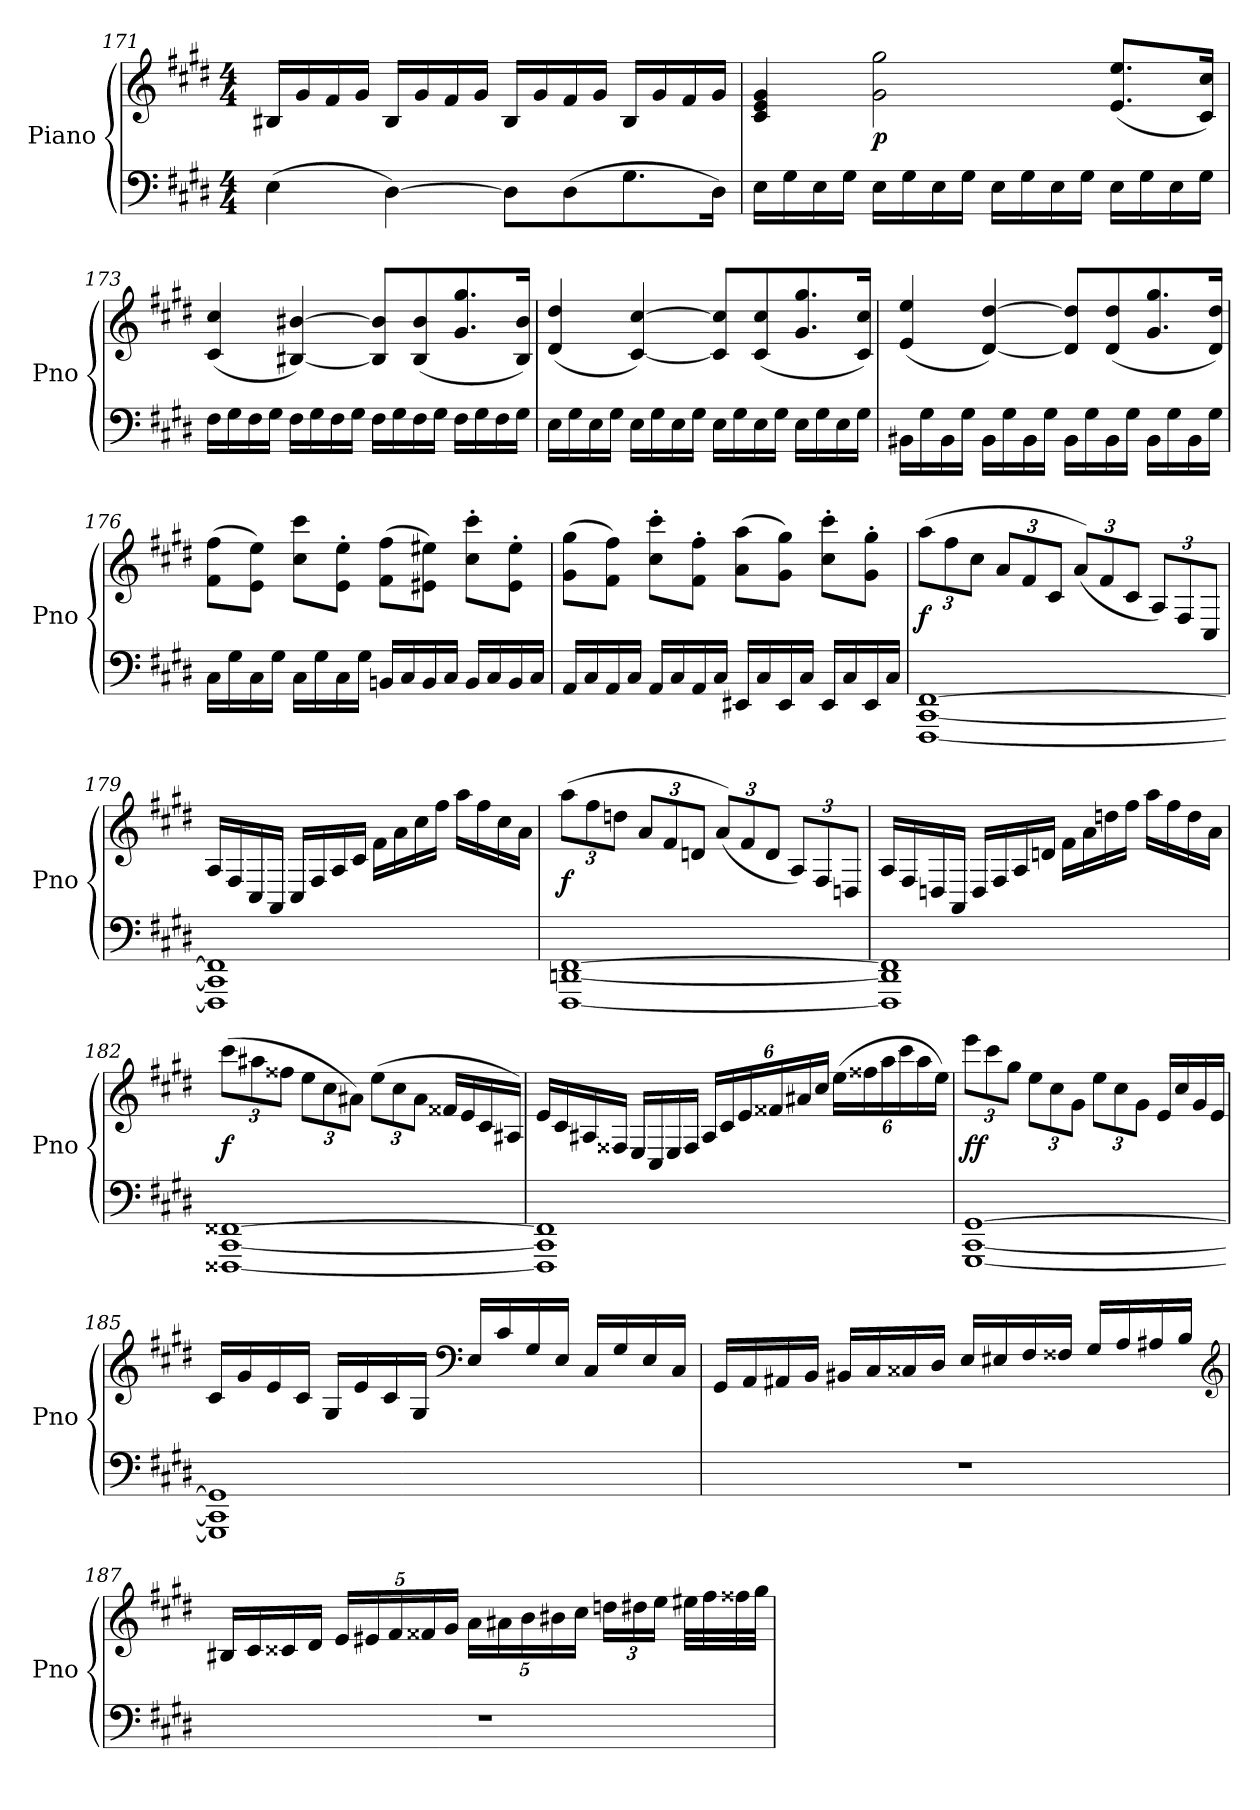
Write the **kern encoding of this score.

**kern	**kern	**dynam
*part1	*part1	*part1
*staff2	*staff1	*staff1/2
*I"Piano	*	*
*I'Pno	*	*
*clefF4	*clefG2	*
*k[f#c#g#d#]	*k[f#c#g#d#]	*
*M4/4	*M4/4	*
=171	=171	=171
(4E\	16B#X/LL	.
.	16g#/	.
.	16f#/	.
.	16g#/JJ	.
[4D#\)	16B#/LL	.
.	16g#/	.
.	16f#/	.
.	16g#/JJ	.
8D#\L]	16B#/LL	.
.	16g#/	.
(8D#\	16f#/	.
.	16g#/JJ	.
8.G#\	16B#/LL	.
.	16g#/	.
.	16f#/	.
16D#\Jk)	16g#/JJ	.
=172	=172	=172
16E\LL	4c#/ 4e/ 4g#/	.
16G#\	.	.
16E\	.	.
16G#\JJ	.	.
16E\LL	2g#\ 2gg#\	p
16G#\	.	.
16E\	.	.
16G#\JJ	.	.
16E\LL	.	.
16G#\	.	.
16E\	.	.
16G#\JJ	.	.
16E\LL	(8.e/ 8.ee/L	.
16G#\	.	.
16E\	.	.
16G#\JJ	16c#/ 16cc#/Jk)	.
=173	=173	=173
16F#\LL	(4c#/ 4cc#/	.
16G#\	.	.
16F#\	.	.
16G#\JJ	.	.
16F#\LL	[4B#X/ [4b#X/)	.
16G#\	.	.
16F#\	.	.
16G#\JJ	.	.
16F#\LL	8B#]/ 8b#]/L	.
16G#\	.	.
16F#\	(8B#/ 8b#/	.
16G#\JJ	.	.
16F#\LL	8.g#/ 8.gg#/	.
16G#\	.	.
16F#\	.	.
16G#\JJ	16B#/ 16b#/Jk)	.
=174	=174	=174
16E\LL	(4d#/ 4dd#/	.
16G#\	.	.
16E\	.	.
16G#\JJ	.	.
16E\LL	[4c#/ [4cc#/)	.
16G#\	.	.
16E\	.	.
16G#\JJ	.	.
16E\LL	8c#]/ 8cc#]/L	.
16G#\	.	.
16E\	(8c#/ 8cc#/	.
16G#\JJ	.	.
16E\LL	8.g#/ 8.gg#/	.
16G#\	.	.
16E\	.	.
16G#\JJ	16c#/ 16cc#/Jk)	.
=175	=175	=175
16BB#X\LL	(4e/ 4ee/	.
16G#\	.	.
16BB#\	.	.
16G#\JJ	.	.
16BB#\LL	[4d#/ [4dd#/)	.
16G#\	.	.
16BB#\	.	.
16G#\JJ	.	.
16BB#\LL	8d#]/ 8dd#]/L	.
16G#\	.	.
16BB#\	(8d#/ 8dd#/	.
16G#\JJ	.	.
16BB#\LL	8.g#/ 8.gg#/	.
16G#\	.	.
16BB#\	.	.
16G#\JJ	16d#/ 16dd#/Jk)	.
=176	=176	=176
16C#\LL	(8f#\ 8ff#\L	.
16G#\	.	.
16C#\	8e\ 8ee\J)	.
16G#\JJ	.	.
16C#\LL	8cc#\ 8ccc#\L	.
16G#\	.	.
16C#\	8e'\ 8ee'\J	.
16G#\JJ	.	.
16BBn/LL	(8f#\ 8ff#\L	.
16C#/	.	.
16BB/	8e#X\ 8ee#X\J)	.
16C#/JJ	.	.
16BB/LL	8cc#'\ 8ccc#'\L	.
16C#/	.	.
16BB/	8e#'\ 8ee#'\J	.
16C#/JJ	.	.
=177	=177	=177
16AA/LL	(8g#\ 8gg#\L	.
16C#/	.	.
16AA/	8f#\ 8ff#\J)	.
16C#/JJ	.	.
16AA/LL	8cc#'\ 8ccc#'\L	.
16C#/	.	.
16AA/	8f#'\ 8ff#'\J	.
16C#/JJ	.	.
16EE#X/LL	(8a\ 8aa\L	.
16C#/	.	.
16EE#/	8g#\ 8gg#\J)	.
16C#/JJ	.	.
16EE#/LL	8cc#'\ 8ccc#'\L	.
16C#/	.	.
16EE#/	8g#'\ 8gg#'\J	.
16C#/JJ	.	.
=178	=178	=178
[1FFF# [1CC# [1FF#	(12aa\L	f
.	12ff#\	.
.	12cc#\J	.
.	12a/L	.
.	12f#/	.
.	12c#/J	.
.	(12a/L)	.
.	12f#/	.
.	12c#/J	.
.	12A/L)	.
.	12F#/	.
.	12C#/J	.
=179	=179	=179
1FFF#] 1CC#] 1FF#]	16A/LL	.
.	16F#/	.
.	16C#/	.
.	16AA/JJ	.
.	16C#/LL	.
.	16F#/	.
.	16A/	.
.	16c#/JJ	.
.	16f#\LL	.
.	16a\	.
.	16cc#\	.
.	16ff#\JJ	.
.	16aa\LL	.
.	16ff#\	.
.	16cc#\	.
.	16a\JJ	.
=180	=180	=180
[1FFF# [1DDn [1FF#	(12aa\L	f
.	12ff#\	.
.	12ddn\J	.
.	12a/L	.
.	12f#/	.
.	12dn/J	.
.	(12a/L)	.
.	12f#/	.
.	12d/J	.
.	12A/L)	.
.	12F#/	.
.	12Dn/J	.
=181	=181	=181
1FFF#] 1DD] 1FF#]	16A/LL	.
.	16F#/	.
.	16Dn/	.
.	16AA/JJ	.
.	16D/LL	.
.	16F#/	.
.	16A/	.
.	16dn/JJ	.
.	16f#\LL	.
.	16a\	.
.	16ddn\	.
.	16ff#\JJ	.
.	16aa\LL	.
.	16ff#\	.
.	16dd\	.
.	16a\JJ	.
=182	=182	=182
[1FFF##X [1CC# [1FF##X	(12ccc#\L	f
.	12aa#X\	.
.	12ff##X\J	.
.	12ee\L	.
.	12cc#\	.
.	12a#X\J)	.
.	(12ee\L	.
.	12cc#\	.
.	12a#\J	.
.	16f##X/LL	.
.	16e/	.
.	16c#/	.
.	16A#X/JJ)	.
=183	=183	=183
1FFF##] 1CC#] 1FF##]	16e/LL	.
.	16c#/	.
.	16A#X/	.
.	16F##X/JJ	.
.	16E/LL	.
.	16C#/	.
.	16E/	.
.	16F##/JJ	.
.	24A#/LL	.
.	24c#/	.
.	24e/	.
.	24f##X/	.
.	24a#X/	.
.	24cc#/JJ	.
.	(24ee\LL	.
.	24ff##X\	.
.	24aa\	.
.	24ccc#\	.
.	24aa\	.
.	24ee\JJ)	.
=184	=184	=184
[1GGG# [1CC# [1GG#	12eee\L	ff
.	12ccc#\	.
.	12gg#\J	.
.	12ee\L	.
.	12cc#\	.
.	12g#\J	.
.	12ee\L	.
.	12cc#\	.
.	12g#\J	.
.	16e/LL	.
.	16cc#/	.
.	16g#/	.
.	16e/JJ	.
=185	=185	=185
1GGG#] 1CC#] 1GG#]	16c#/LL	.
.	16g#/	.
.	16e/	.
.	16c#/JJ	.
.	16G#/LL	.
.	16e/	.
.	16c#/	.
.	16G#/JJ	.
*	*clefF4	*
.	16E/LL	.
.	16c#/	.
.	16G#/	.
.	16E/JJ	.
.	16C#/LL	.
.	16G#/	.
.	16E/	.
.	16C#/JJ	.
=186	=186	=186
1r	16GG#/LL	.
.	16AA/	.
.	16AA#X/	.
.	16BB/JJ	.
.	16BB#X/LL	.
.	16C#/	.
.	16C##X/	.
.	16D#/JJ	.
.	16E/LL	.
.	16E#X/	.
.	16F#/	.
.	16F##X/JJ	.
.	16G#/LL	.
.	16A/	.
.	16A#X/	.
.	16B/JJ	.
*	*clefG2	*
=187	=187	=187
1r	16B#X/LL	.
.	16c#/	.
.	16c##X/	.
.	16d#/JJ	.
.	20e/LL	.
.	20e#X/	.
.	20f#/	.
.	20f##X/	.
.	20g#/JJ	.
.	20a\LL	.
.	20a#X\	.
.	20b\	.
.	20b#X\	.
.	20cc#\JJ	.
.	24ddn\LL	.
.	24dd#X\	.
.	24ee\JJ	.
.	32ee#X\LLL	.
.	32ff#\	.
.	32ff##X\	.
.	32gg#\JJJ	.
=	=	=
*-	*-	*-
